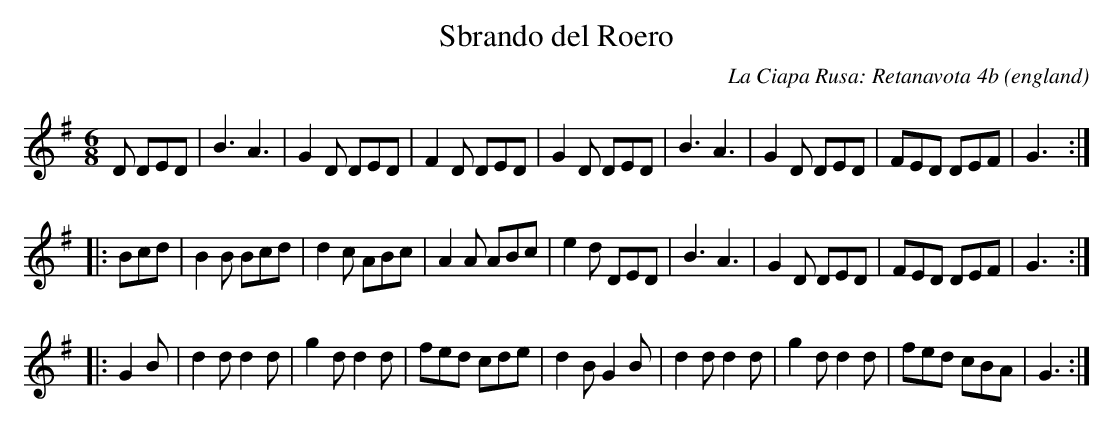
X:1
T:Sbrando del Roero
O:england
C:La Ciapa Rusa: Retanavota 4b
M:6/8
L:1/8
K:G
D DED|B3 A3|G2D DED|F2D DED|G2D DED|\
B3 A3|G2D DED|FED DEF|G3:|
|:Bcd|B2B Bcd|d2c ABc|A2A ABc|e2d  DED|\
B3 A3|G2D DED|FED DEF|G3:|
|:G2B|d2d d2d|g2d d2d|fed cde|d2B G2B|\
d2d d2d|g2d d2d|fed cBA|G3:|
